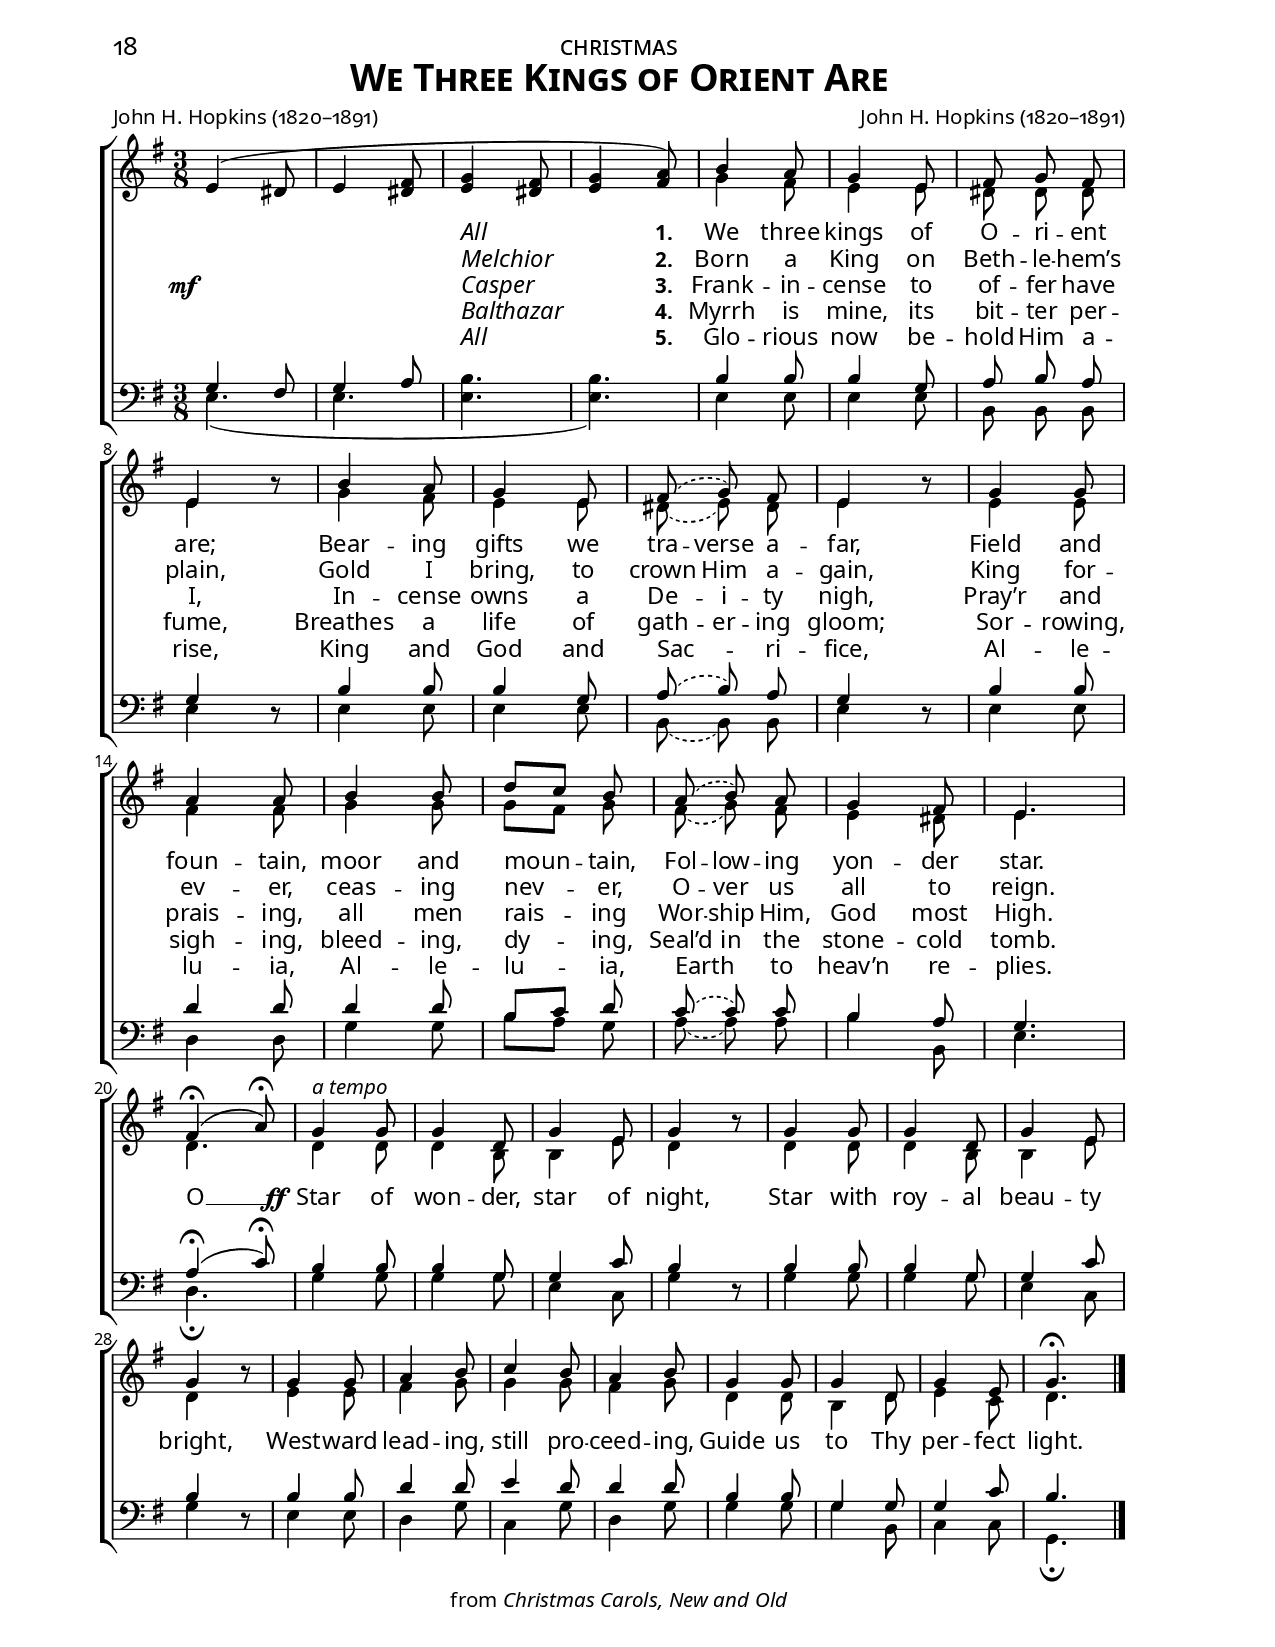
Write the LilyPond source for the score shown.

\version "2.14.2"
\include "util.ly"
#(set-global-staff-size 18) \paper{ #(define fonts (make-pango-font-tree "Garamond Premier Pro" "Garamond Premier Pro" "Garamond Premier Pro" (/ 18 20))) }
\header {
  title = \markup{\override #'(font-name . "Garamond Premier Pro Semibold"){ \abs-fontsize #18 \smallCapsOldStyle"We Three Kings of Orient Are"}}
  composer = \markup\oldStyleNum"John H. Hopkins (1820–1891)"
  poet = \markup\oldStyleNum"John H. Hopkins (1820–1891)"
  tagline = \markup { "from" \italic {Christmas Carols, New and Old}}
}
\paper {
  paper-height = 11\in
  paper-width = 8.5\in
  indent = 0\in
  system-system-spacing =
    #'((basic-distance . 0)
       (minimum-distance . 0)
       (padding . -15)
       (stretchability . 100))
  ragged-last-bottom = ##f
  ragged-bottom = ##f
  two-sided = ##t
  inner-margin = 1\in
  outer-margin = 0.75\in
  top-margin = 0.26\in
  bottom-margin = 0.25\in
  first-page-number = #018
  print-first-page-number = ##t
  headerLine = \markup{\override #'(font-name . "Garamond Premier Pro") \smallCapsOldStyle"christmas"}
  oddHeaderMarkup = \markup\fill-line{
     \override #'(font-name . "Garamond Premier Pro")\abs-fontsize #12.5
     \combine 
        \fill-line{"" \on-the-fly #print-page-number-check-first
        \oldStylePageNum""
        }
        \fill-line{\headerLine}
  }
  evenHeaderMarkup = \markup {
     \override #'(font-name . "Garamond Premier Pro")\abs-fontsize #12.5
     \combine
        \on-the-fly #print-page-number-check-first
        \oldStylePageNum""
        \fill-line{\headerLine}
  }
}
global = {
  \key g \major
  \time 3/8
  \autoBeamOff
  \override DynamicLineSpanner #'staff-padding = #0.0
  \override DynamicLineSpanner #'Y-extent = #'(0.1 . -0.1)
}

sopMusic = \relative c' {
  e4( dis8 e4 <fis dis>8 |
  <g e>4 <fis dis>8 <g e>4 <a fis>8) |
  b4 a8 g4 e8 |
  fis8\noBeam g fis |
  
  e4 b'8\rest |
  b4 a8 g4 e8 |
  \slurDashed fis8\noBeam( g) fis |
  e4 b'8\rest |
  g4 g8 |
  
  a4 a8 |
  b4 b8 |
  \slurSolid d[ c] b |
  \slurDashed a8\noBeam( b\noBeam) a |
  g4 fis8 |
  e4. | \break
  
  \slurSolid << {fis4\fermata( a8\fermata)} {s8 s32 s16. s8}>> |
  g4^\markup\italic"a tempo" g8 | g4 d8 g4 e8 | g4 b8\rest |
  g4 g8 | g4 d8 g4 e8 | g4 b8\rest |
  g4 g8 a4 b8 | c4 b8 a4 b8 |
  g4 g8 g4 d8 g4 e8 g4.\fermata \bar "|."
}
sopWords = \lyricmode {
  
}

altoMusic = \relative c'' {
  s4.*4 |
  g4 fis8 e4 e8 dis8\noBeam dis\noBeam dis |
  
  \slurDashed e4 s8 | g4 fis8 e4 e8 | dis8\noBeam( e\noBeam) dis |
  e4 s8 | e4 e8 |
  
  fis4 fis8 | g4 g8 |
  \slurSolid g[ fis] g |
  \slurDashed fis8\noBeam( g\noBeam) fis |
  e4 dis8 |
  e4. |
  
  d4. | d4 d8 d4 b8 b4 e8 d4 s8 |
  d4 d8 d4 b8 b4 e8 d4 s8 |
  
  e4 e8 fis4 g8 g4 g8 fis4 g8 d4 d8 b4 d8 |
  e4 c8 | d4. \bar "|."
}
altoWords = {
  \dropLyricsIX
  \lyricmode {
    %\set vocalName = #"All"
    %\set stanza = #"1. "
    \set ignoreMelismata = ##t
    _ _ _ _ 
    \markup\italic {All} _ _ _
    \set stanza = #"1. "
    We three kings of O -- ri -- ent are;
    Bear -- ing gifts we tra -- verse a -- far,
    Field and foun -- tain, moor and moun -- _ tain,
    Fol -- low -- ing yon -- der star.
    
    O __ _ 
  }
  \set stanza = \markup\dynamic"        ff"
  \lyricmode {
    Star of won -- der, star of night,
    Star with roy -- al beau -- ty bright,
    West -- ward lead -- ing, still pro -- ceed -- ing,
    Guide us to Thy per -- fect light.
  }
}
altoWordsII = \lyricmode {
  \dropLyricsIX
  %\set vocalName = #"Melchior"
  %\set stanza = #"2. "
  \set ignoreMelismata = ##t
  _ _ _ _ 
  \markup\italic {Melchior} _ _ _
  \set stanza = #"2. "
  Born a King on Beth -- le -- hem’s plain,
  Gold I bring, to crown Him a -- gain,
  King for -- ev -- er, ceas -- ing nev -- _ er,
  O -- ver us all to reign.
}
altoWordsIII = {
  \dropLyricsIX
  \set stanza = \markup\dynamic"mf"
  \lyricmode {
    %\set vocalName = #"Casper"
    %\set stanza = #"3. "
    \set ignoreMelismata = ##t
    _ _ _ _ 
    \markup\italic {Casper} _ _ _
    \set stanza = #"3. "
    Frank -- in -- cense to of -- fer have I,
    In -- cense owns a De -- i -- ty nigh,
    Pray’r and prais -- ing, all men rais -- _ ing
    Wor -- ship Him, God most High.
  }
}
altoWordsIV = \lyricmode {
  \dropLyricsIX
  %\set vocalName = #"Balthazar"
  %\set stanza = #"4. "
  \set ignoreMelismata = ##t
  _ _ _ _ 
  \markup\italic {Balthazar} _ _ _
  \set stanza = #"4. "
  Myrrh is mine, its bit -- ter per -- fume,
  Breathes a life of gath -- er -- ing gloom;
  Sor -- rowing, sigh -- ing, bleed -- ing, dy -- _ ing,
  Seal’d in the stone -- cold tomb.
}
altoWordsV = \lyricmode {
  \dropLyricsIX
  %\set vocalName = #"All"
  %\set stanza = #"1. "
  \set ignoreMelismata = ##t
  _ _ _ _ 
  \markup\italic {All} _ _ _
  \set stanza = #"5. "
  Glo -- rious now be -- hold Him a -- rise,
  King and God and Sac -- _ ri -- fice,
  Al -- le -- lu -- ia, Al -- le -- lu -- _ ia,
  Earth _ to heav’n re -- plies.
}

tenorMusic = \relative c' {
  g4 fis8 | g4 a8 | s4. | s4. |
  b4 b8 | b4 g8 | a8\noBeam b\noBeam a |
  
  \slurDashed g4 s8 | b4 b8 | b4 g8 | a8\noBeam( b\noBeam) a |
  g4 s8 | b4 b8 |
  
  d4 d8 | d4 d8 | \slurSolid b8[ c] d |
  \slurDashed c8\noBeam( c) c |
  b4 a8 | g4. |
  
  \slurSolid
  << a4\fermata( {s8 s32 s16.}>> c8\fermata) |
  b4 b8 b4 g8 g4 c8 b4 s8 |
  b4 b8 b4 g8 g4 c8 b4 s8 |
  
  b4 b8 d4 d8 e4 d8 | d4 d8 b4 b8 g4 g8 g4 c8 b4. \bar "|."
}
tenorWords = \lyricmode {

}

bassMusic = \relative c {
  e4.( e4. <e b'>4. <e b'>4.) |
  e4 e8 e4 e8 | b\noBeam b\noBeam b |
  
  \slurDashed e4 d8\rest | e4 e8 e4 e8 | b\noBeam( b\noBeam) b |
  e4 d8\rest | e4 e8 |
  
  d4 d8 | g4 g8 |
  \slurSolid b8[ a] g |
  \slurDashed a\noBeam( a) a |
  b4 b,8 | e4. |
  
  d4.\fermata | g4 g8 g4 g8 e4 c8 g'4 d8\rest |
  g4 g8 g4 g8 e4 c8 g'4 d8\rest |
  
  e4 e8 d4 g8 | c,4 g'8 | d4 g8 | g4 g8 | g4 b,8 |
  c4 c8 g4.\fermata \bar "|."
}
bassWords = \lyricmode {

}

\score {
  <<
   \new ChoirStaff <<
%    \new Lyrics = sopranos \with { \override VerticalAxisGroup #'nonstaff-relatedstaff-spacing = #'((basic-distance . 1)) }
    \new Staff = women <<
      \new Voice = "sopranos" { \voiceOne << \global \sopMusic >> }
      \new Voice = "altos" { \voiceTwo << \global \altoMusic >> }
    >>
    \new Lyrics \with { alignAboveContext = #"women" \override VerticalAxisGroup #'nonstaff-relatedstaff-spacing = #'((basic-distance . 1))} \lyricsto "sopranos" \sopWords
    \new Lyrics = "altosV"  \with { alignBelowContext = #"women" \override VerticalAxisGroup #'nonstaff-relatedstaff-spacing = #'((basic-distance . 1))} \lyricsto "sopranos" \altoWordsV
    \new Lyrics = "altosIV"  \with { alignBelowContext = #"women" \override VerticalAxisGroup #'nonstaff-relatedstaff-spacing = #'((basic-distance . 1))} \lyricsto "sopranos" \altoWordsIV
    \new Lyrics = "altosIII"  \with { alignBelowContext = #"women" \override VerticalAxisGroup #'nonstaff-relatedstaff-spacing = #'((basic-distance . 1))} \lyricsto "sopranos" \altoWordsIII
    \new Lyrics = "altosII"  \with { alignBelowContext = #"women" \override VerticalAxisGroup #'nonstaff-relatedstaff-spacing = #'((basic-distance . 1))} \lyricsto "sopranos" \altoWordsII
    \new Lyrics = "altos"  \with { alignBelowContext = #"women" \override VerticalAxisGroup #'nonstaff-relatedstaff-spacing = #'((padding . -0.5))} \lyricsto "sopranos" \altoWords
   \new Staff = men <<
      \clef bass
      \new Voice = "tenors" { \voiceOne << \global \tenorMusic >> }
      \new Voice = "basses" { \voiceTwo << \global \bassMusic >> }
    >>
    \new Lyrics \with { alignAboveContext = #"men" \override VerticalAxisGroup #'nonstaff-relatedstaff-spacing = #'((basic-distance . 1)) } \lyricsto "tenors" \tenorWords
    \new Lyrics \with { alignBelowContext = #"men" \override VerticalAxisGroup #'nonstaff-relatedstaff-spacing = #'((basic-distance . 1)) } \lyricsto "basses" \bassWords
  >>
%    \new PianoStaff << \new Staff { \new Voice { \pianoRH } } \new Staff { \clef "bass" \pianoLH } >>
  >>
  \layout {
  \context {
    \Lyrics
    \override LyricText #'font-size = #1.3
  }
    \context {
      \Score
      %\override SpacingSpanner #'base-shortest-duration = #(ly:make-moment 1 8)
      %\override SpacingSpanner #'common-shortest-duration = #(ly:make-moment 1 4)
    }
    \context {
      % Remove all empty staves
      % \Staff \RemoveEmptyStaves \override VerticalAxisGroup #'remove-first = ##t
    }
    \context {
      \Lyrics
      \override LyricText #'X-offset = #center-on-word
    }
  }
}

